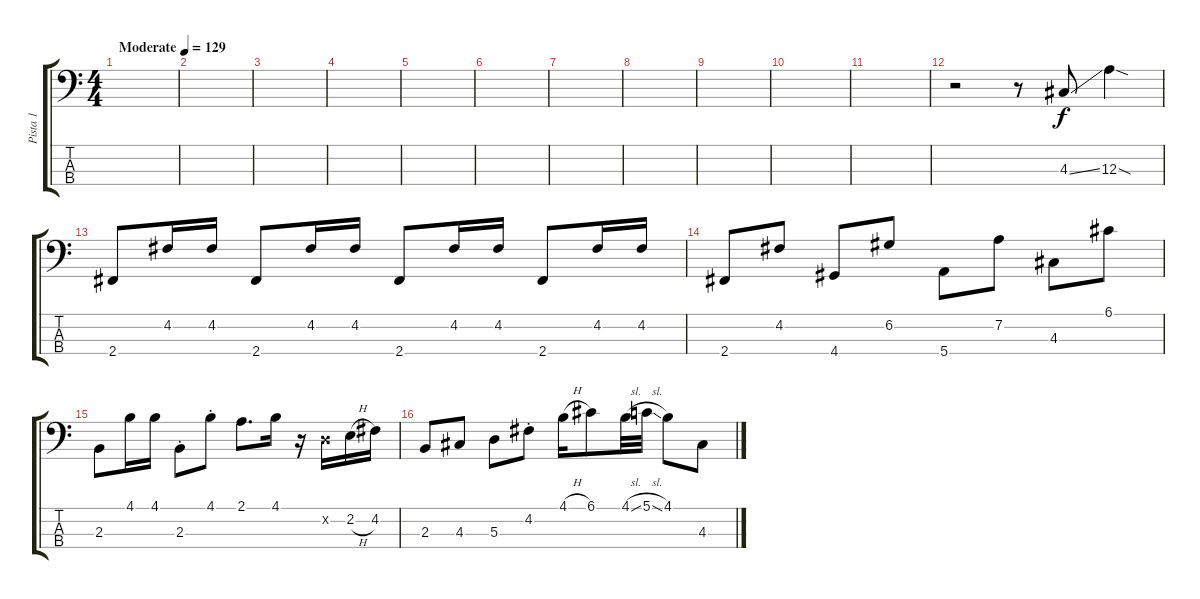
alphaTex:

\track ("Pista 1" "Pista 1") {instrument electricbassfinger}
\staff {score tabs}
\tuning (G2 D2 A1 E1) {hide}
\ts (4 4)
\tempo (129 "Moderate")
\clef f4
\ks c
|
|
|
|
|
|
|
|
|
|
|
r.2 r.8 4.3{ss}.8 12.3{sod}.4 |
2.4.8 4.2.16 4.2.16 2.4.8 4.2.16 4.2.16 2.4.8 4.2.16 4.2.16 2.4.8 4.2.16 4.2.16 |
2.4.8 4.2.8 4.4.8 6.2.8 5.4.8 7.2.8 4.3.8 6.1.8 |
2.3.8 4.1.16 4.1.16 2.3{st}.8 4.1{st}.8 2.1.8{d} 4.1.16 r.16 0.2{x}.16 2.2{h}.16 4.2.16 |
2.3.8 4.3.8 5.3.8 4.2{st}.8 4.1{h}.16 6.1.8 4.1{sl}.32 5.1{sl}.32 4.1.8 4.3.8
